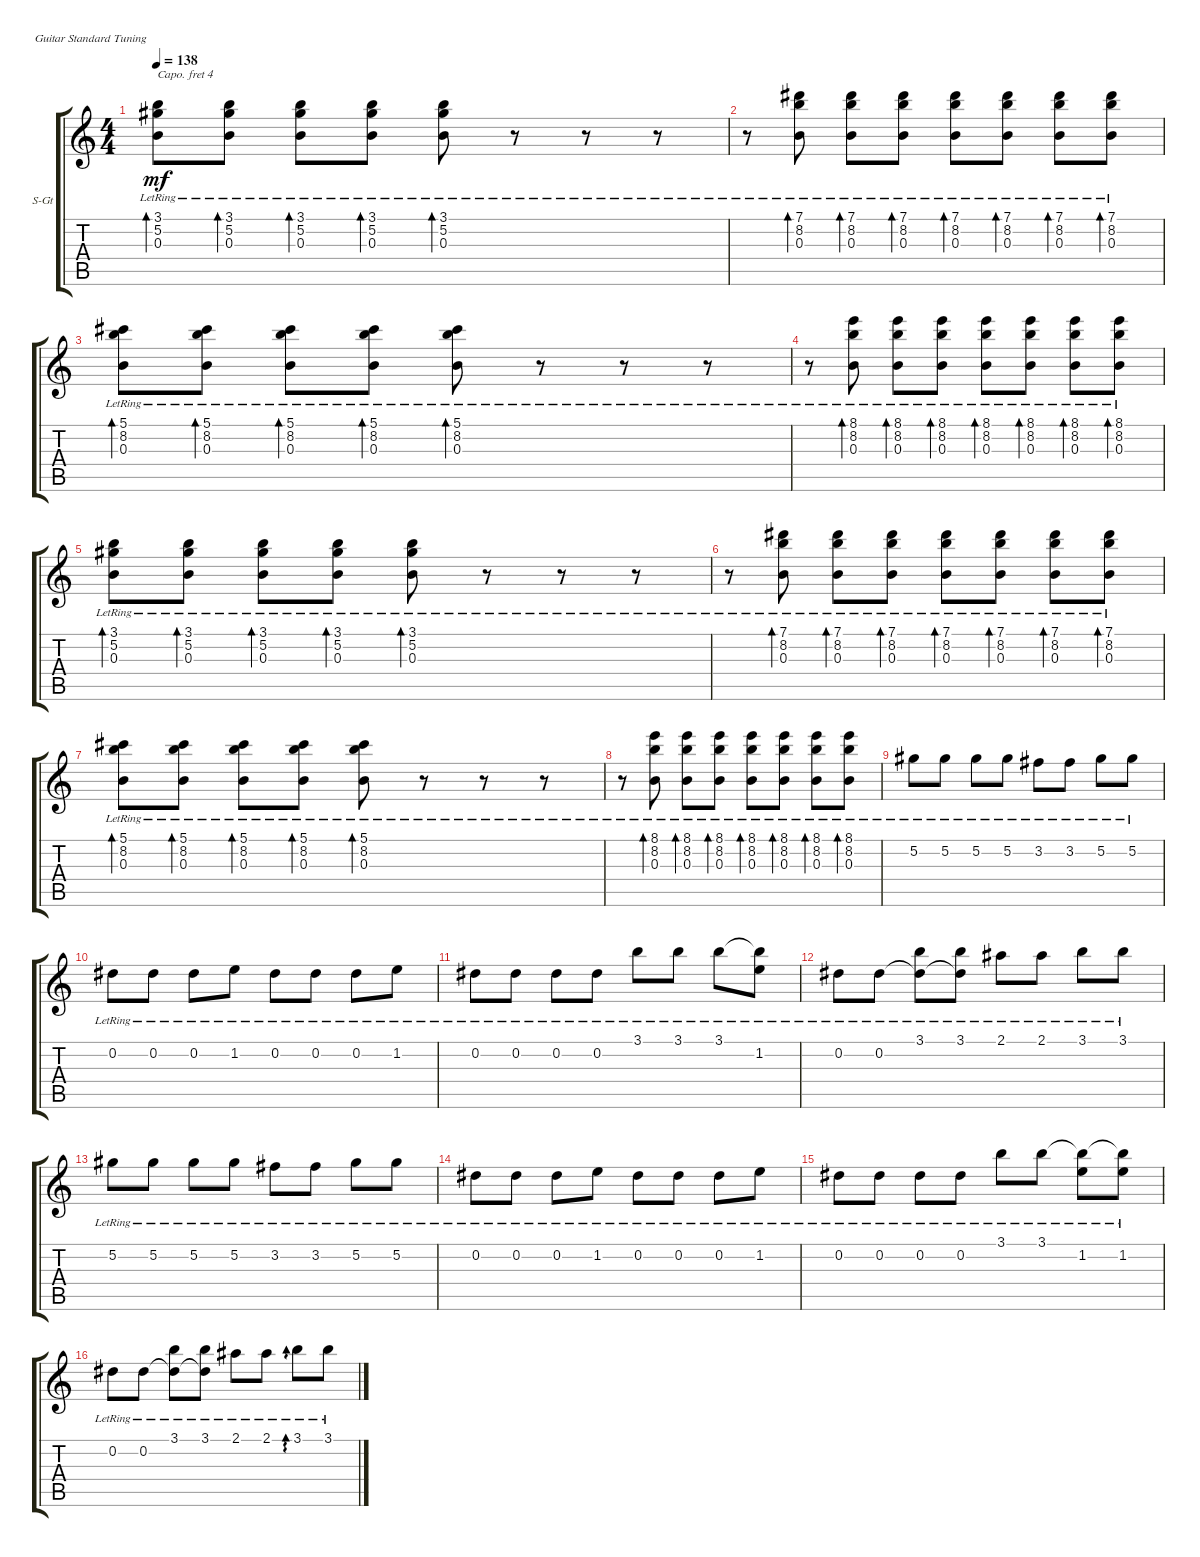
\defaultSystemsLayout 4
\bracketExtendMode groupsimilarinstruments
\firstSystemTrackNameOrientation horizontal
\otherSystemsTrackNameOrientation horizontal
\track ("Steel Guitar" "S-Gt") {instrument acousticguitarsteel}
\staff {score tabs}
\capo 4
\tuning (E4 B3 G3 D3 A2 E2)
\ts (4 4)
\tempo 138
\clef g2
\ks c
(3.1{lr} 5.2{lr} 0.3{lr}).8{bd 30 dy mf} (0.3{lr} 5.2{lr} 3.1{lr}).8{bd 30} (0.3{lr} 5.2{lr} 3.1{lr}).8{bd 30} (0.3{lr} 5.2{lr} 3.1{lr}).8{bd 30} (0.3{lr} 5.2{lr} 3.1{lr}).8{bd 30} r.8 r.8 r.8 |
r.8 (8.2{lr} 7.1{lr} 0.3{lr}).8{bd 30} (8.2{lr} 7.1{lr} 0.3{lr}).8{bd 30} (8.2{lr} 7.1{lr} 0.3{lr}).8{bd 30} (8.2{lr} 7.1{lr} 0.3{lr}).8{bd 30} (0.3{lr} 8.2{lr} 7.1{lr}).8{bd 30} (7.1{lr} 8.2{lr} 0.3{lr}).8{bd 30} (7.1{lr} 8.2{lr} 0.3{lr}).8{bd 30} |
(8.2{lr} 5.1{lr} 0.3{lr}).8{bd 30} (8.2{lr} 5.1{lr} 0.3{lr}).8{bd 30} (8.2{lr} 5.1{lr} 0.3{lr}).8{bd 30} (8.2{lr} 5.1{lr} 0.3{lr}).8{bd 30} (8.2{lr} 5.1{lr} 0.3{lr}).8{bd 30} r.8 r.8 r.8 |
r.8 (8.1{lr} 8.2{lr} 0.3{lr}).8{bd 30} (8.1{lr} 8.2{lr} 0.3{lr}).8{bd 30} (8.1{lr} 8.2{lr} 0.3{lr}).8{bd 30} (8.1{lr} 8.2{lr} 0.3{lr}).8{bd 30} (8.1{lr} 8.2{lr} 0.3{lr}).8{bd 30} (8.1{lr} 8.2{lr} 0.3{lr}).8{bd 30} (8.1{lr} 8.2{lr} 0.3{lr}).8{bd 30} |
(3.1{lr} 5.2{lr} 0.3{lr}).8{bd 30} (0.3{lr} 5.2{lr} 3.1{lr}).8{bd 30} (0.3{lr} 5.2{lr} 3.1{lr}).8{bd 30} (0.3{lr} 5.2{lr} 3.1{lr}).8{bd 30} (0.3{lr} 5.2{lr} 3.1{lr}).8{bd 30} r.8 r.8 r.8 |
r.8 (8.2{lr} 7.1{lr} 0.3{lr}).8{bd 30} (8.2{lr} 7.1{lr} 0.3{lr}).8{bd 30} (8.2{lr} 7.1{lr} 0.3{lr}).8{bd 30} (8.2{lr} 7.1{lr} 0.3{lr}).8{bd 30} (0.3{lr} 8.2{lr} 7.1{lr}).8{bd 30} (7.1{lr} 8.2{lr} 0.3{lr}).8{bd 30} (7.1{lr} 8.2{lr} 0.3{lr}).8{bd 30} |
(8.2{lr} 5.1{lr} 0.3{lr}).8{bd 30} (8.2{lr} 5.1{lr} 0.3{lr}).8{bd 30} (8.2{lr} 5.1{lr} 0.3{lr}).8{bd 30} (8.2{lr} 5.1{lr} 0.3{lr}).8{bd 30} (8.2{lr} 5.1{lr} 0.3{lr}).8{bd 30} r.8 r.8 r.8 |
r.8 (8.1{lr} 8.2{lr} 0.3{lr}).8{bd 30} (8.1{lr} 8.2{lr} 0.3{lr}).8{bd 30} (8.1{lr} 8.2{lr} 0.3{lr}).8{bd 30} (8.1{lr} 8.2{lr} 0.3{lr}).8{bd 30} (8.1{lr} 8.2{lr} 0.3{lr}).8{bd 30} (8.1{lr} 8.2{lr} 0.3{lr}).8{bd 30} (8.1{lr} 8.2{lr} 0.3{lr}).8{bd 30} |
5.2{lr}.8 5.2{lr}.8 5.2{lr}.8 5.2{lr}.8 3.2{lr}.8 3.2{lr}.8 5.2{lr}.8 5.2{lr}.8 |
0.2{lr}.8 0.2{lr}.8 0.2{lr}.8 1.2{lr}.8 0.2{lr}.8 0.2{lr}.8 0.2{lr}.8 1.2{lr}.8 |
0.2{lr}.8 0.2{lr}.8 0.2{lr}.8 0.2{lr}.8 3.1{lr}.8 3.1{lr}.8 3.1{lr}.8 (3.1{lr t} 1.2{lr}).8 |
0.2{lr}.8 0.2{lr}.8 (0.2{lr t} 3.1{lr}).8 (0.2{lr t} 3.1{lr}).8 2.1{lr}.8 2.1{lr}.8 3.1{lr}.8 3.1{lr}.8 |
5.2{lr}.8 5.2{lr}.8 5.2{lr}.8 5.2{lr}.8 3.2{lr}.8 3.2{lr}.8 5.2{lr}.8 5.2{lr}.8 |
0.2{lr}.8 0.2{lr}.8 0.2{lr}.8 1.2{lr}.8 0.2{lr}.8 0.2{lr}.8 0.2{lr}.8 1.2{lr}.8 |
0.2{lr}.8 0.2{lr}.8 0.2{lr}.8 0.2{lr}.8 3.1{lr}.8 3.1{lr}.8 (3.1{lr t} 1.2{lr}).8 (3.1{lr t} 1.2{lr}).8 |
0.2{lr}.8 0.2{lr}.8 (0.2{lr t} 3.1{lr}).8 (0.2{lr t} 3.1{lr}).8 2.1{lr}.8 2.1{lr}.8 3.1{lr}.8{ad 0} 3.1{lr}.8
